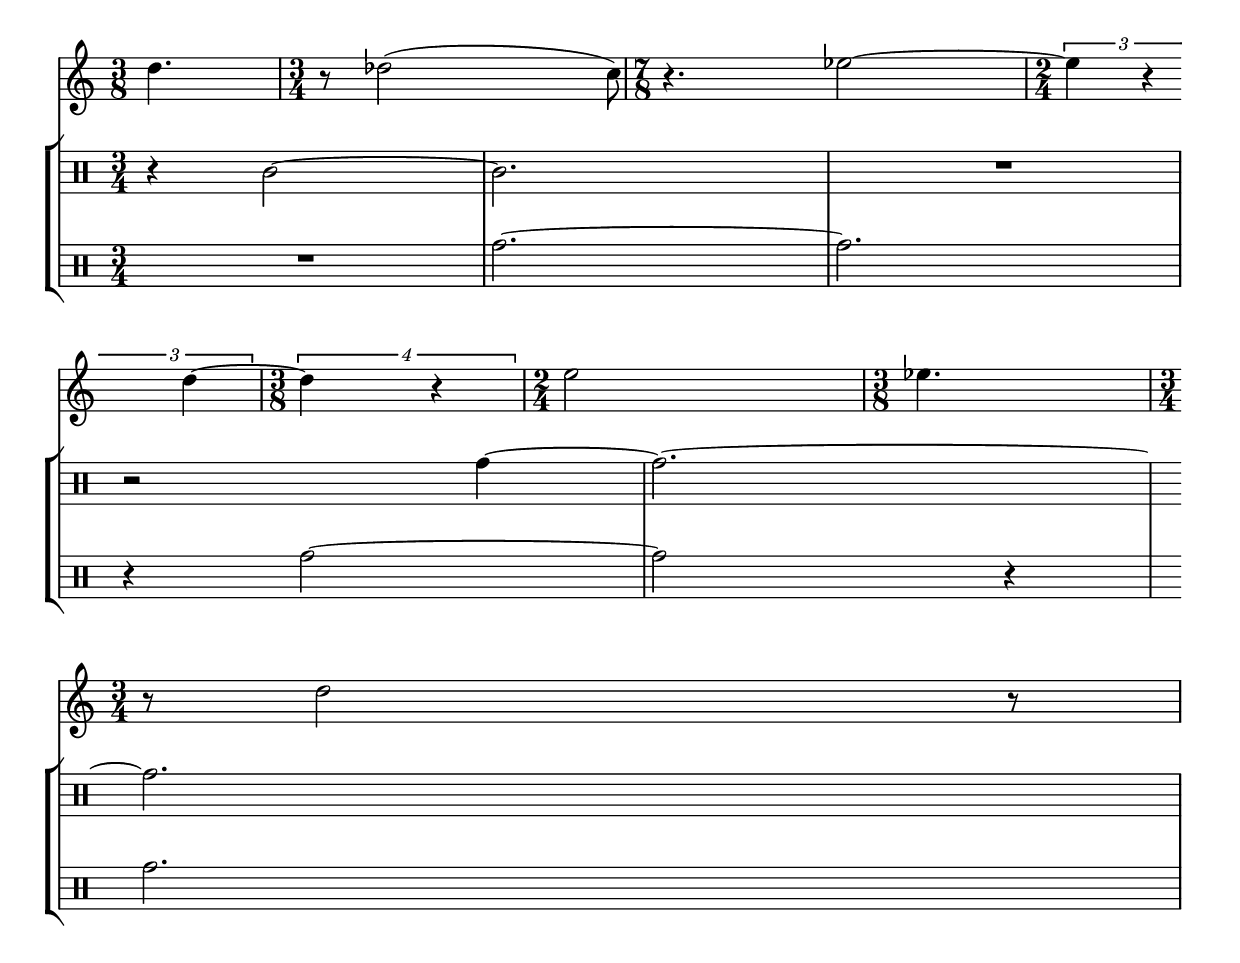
%% Do not edit this file; it is auto-generated from LSR http://lsr.dsi.unimi.it
%% This file is in the public domain.
\version "2.11.46"

\header {
  lsrtags = "rhythms, percussion"

  texidoc = "
In the following snippet, two parts have a completely different time
signature, yet remain synchronized. The bar lines can no longer be
printed at the @code{Score} level; to allow independent bar lines in
each part, the @code{Barline_engraver} is moved from the @code{Score}
context to the @code{Staff} context. 

"
  doctitle = "Printing music with different time signatures"
} % begin verbatim
% Thanks to Adam James Wilson for this snippet

\paper {
  indent = #0
  ragged-right = ##t
}

global = { \time 3/4 { s2.*3 } \bar "" \break { s2.*3 } }

\layout {
  \context {
    \Score
    \remove "Timing_translator"
    \remove "Time_signature_engraver"
    \remove "Default_bar_line_engraver"
    \override SpacingSpanner #'uniform-stretching = ##t
    \override SpacingSpanner #'strict-note-spacing = ##t
    proportionalNotationDuration = #(ly:make-moment 1 64)
  }
  \context {
    \Staff
    \consists "Timing_translator"
    \consists "Default_bar_line_engraver"
    \consists "Time_signature_engraver"
  }
  \context {
    \Voice
    \remove "Forbid_line_break_engraver"
    tupletFullLength = ##t
  }
}

Bassklarinette = \new Staff <<
  \global {
    \bar "|"
    \clef treble
    \time 3/8
    d''4.
    
    \bar "|"
    \time 3/4
    r8 des''2( c''8)
    
    \bar "|"
    \time 7/8
    r4. ees''2 ~
    
    \bar "|"
    \time 2/4
    \tupletUp
    \times 2/3 { ees''4 r4 d''4 ~ }
    
    \bar "|"
    \time 3/8
    \tupletUp
    \times 3/4 { d''4 r4 }
    
    \bar "|"
    \time 2/4
    e''2
    
    \bar "|"
    \time 3/8
    es''4.
    
    \bar "|"
    \time 3/4
    r8 d''2 r8
    \bar "|"
  }
>>

Perkussion = \new StaffGroup <<
  \new Staff <<
    \global {
      \bar "|"
      \clef percussion
      \time 3/4
      r4 c'2 ~
      
      \bar "|"
      c'2.
      
      \bar "|"
      R2.
      
      \bar "|"
      r2 g'4 ~
      
      \bar "|"
      g'2. ~
      
      \bar "|"
      g'2.
    }
  >>
  \new Staff <<
    \global {
      \bar "|"
      \clef percussion
      \time 3/4
      R2.
      
      \bar "|"
      g'2. ~
      
      \bar "|"
      g'2.
      
      \bar "|"
      r4 g'2 ~
      
      \bar "|"
      g'2 r4
      
      \bar "|"
      g'2.
    }
  >>
>>

\score {
  <<  \Bassklarinette \Perkussion >>
}
